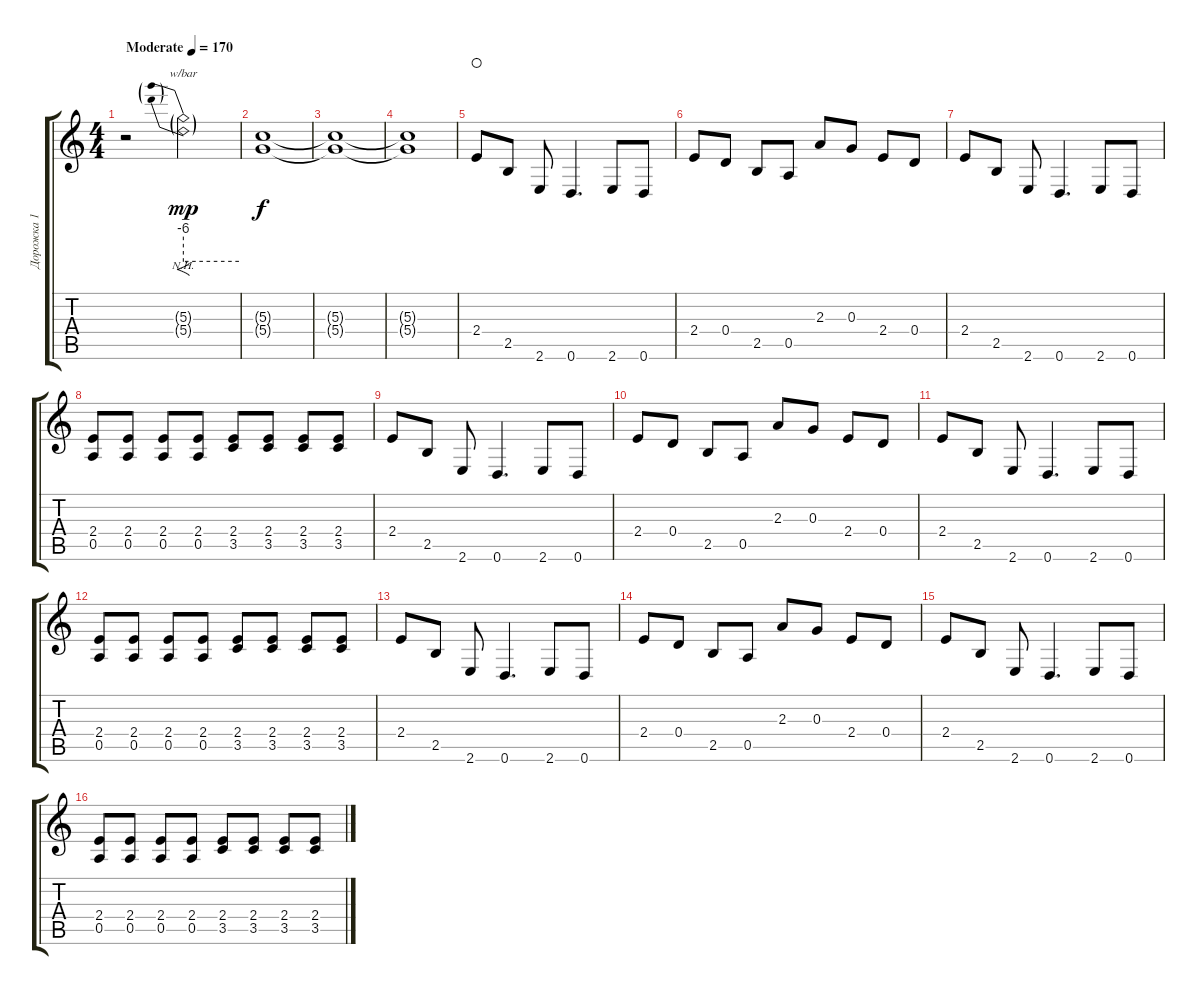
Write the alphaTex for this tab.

\track ("Дорожка 1" "Дорожка 1") {instrument distortionguitar}
\staff {score tabs}
\tuning (E4 B3 G3 D3 A2 D2) {hide}
\ts (4 4)
\tempo (170 "Moderate")
\clef g2
\ks c
r.2{dy mp instrument distortionguitar} (5.3{nh g} 5.4{nh g}).2{f tbe (predive default 0 -24 60 -24)} |
(5.3{t} 5.4{t}).1{dy f} |
(5.3{t} 5.4{t}).1 |
(5.3{t} 5.4{t}).1 |
2.4.8{volume 13 balance 0 instrument distortionguitar waho} 2.5.8 2.6.8 0.6.4{d} 2.6.8 0.6.8 |
2.4.8 0.4.8 2.5.8 0.5.8 2.3.8 0.3.8 2.4.8 0.4.8 |
2.4.8 2.5.8 2.6.8 0.6.4{d} 2.6.8 0.6.8 |
(2.4 0.5).8 (2.4 0.5).8 (2.4 0.5).8 (2.4 0.5).8 (2.4 3.5).8 (2.4 3.5).8 (2.4 3.5).8 (2.4 3.5).8 |
2.4.8 2.5.8 2.6.8 0.6.4{d} 2.6.8 0.6.8 |
2.4.8 0.4.8 2.5.8 0.5.8 2.3.8 0.3.8 2.4.8 0.4.8 |
2.4.8 2.5.8 2.6.8 0.6.4{d} 2.6.8 0.6.8 |
(2.4 0.5).8 (2.4 0.5).8 (2.4 0.5).8 (2.4 0.5).8 (2.4 3.5).8 (2.4 3.5).8 (2.4 3.5).8 (2.4 3.5).8 |
2.4.8{volume 16 balance 8 instrument distortionguitar} 2.5.8 2.6.8 0.6.4{d} 2.6.8 0.6.8 |
2.4.8 0.4.8 2.5.8 0.5.8 2.3.8 0.3.8 2.4.8 0.4.8 |
2.4.8 2.5.8 2.6.8 0.6.4{d} 2.6.8 0.6.8 |
(2.4 0.5).8 (2.4 0.5).8 (2.4 0.5).8 (2.4 0.5).8 (2.4 3.5).8 (2.4 3.5).8 (2.4 3.5).8 (2.4 3.5).8
